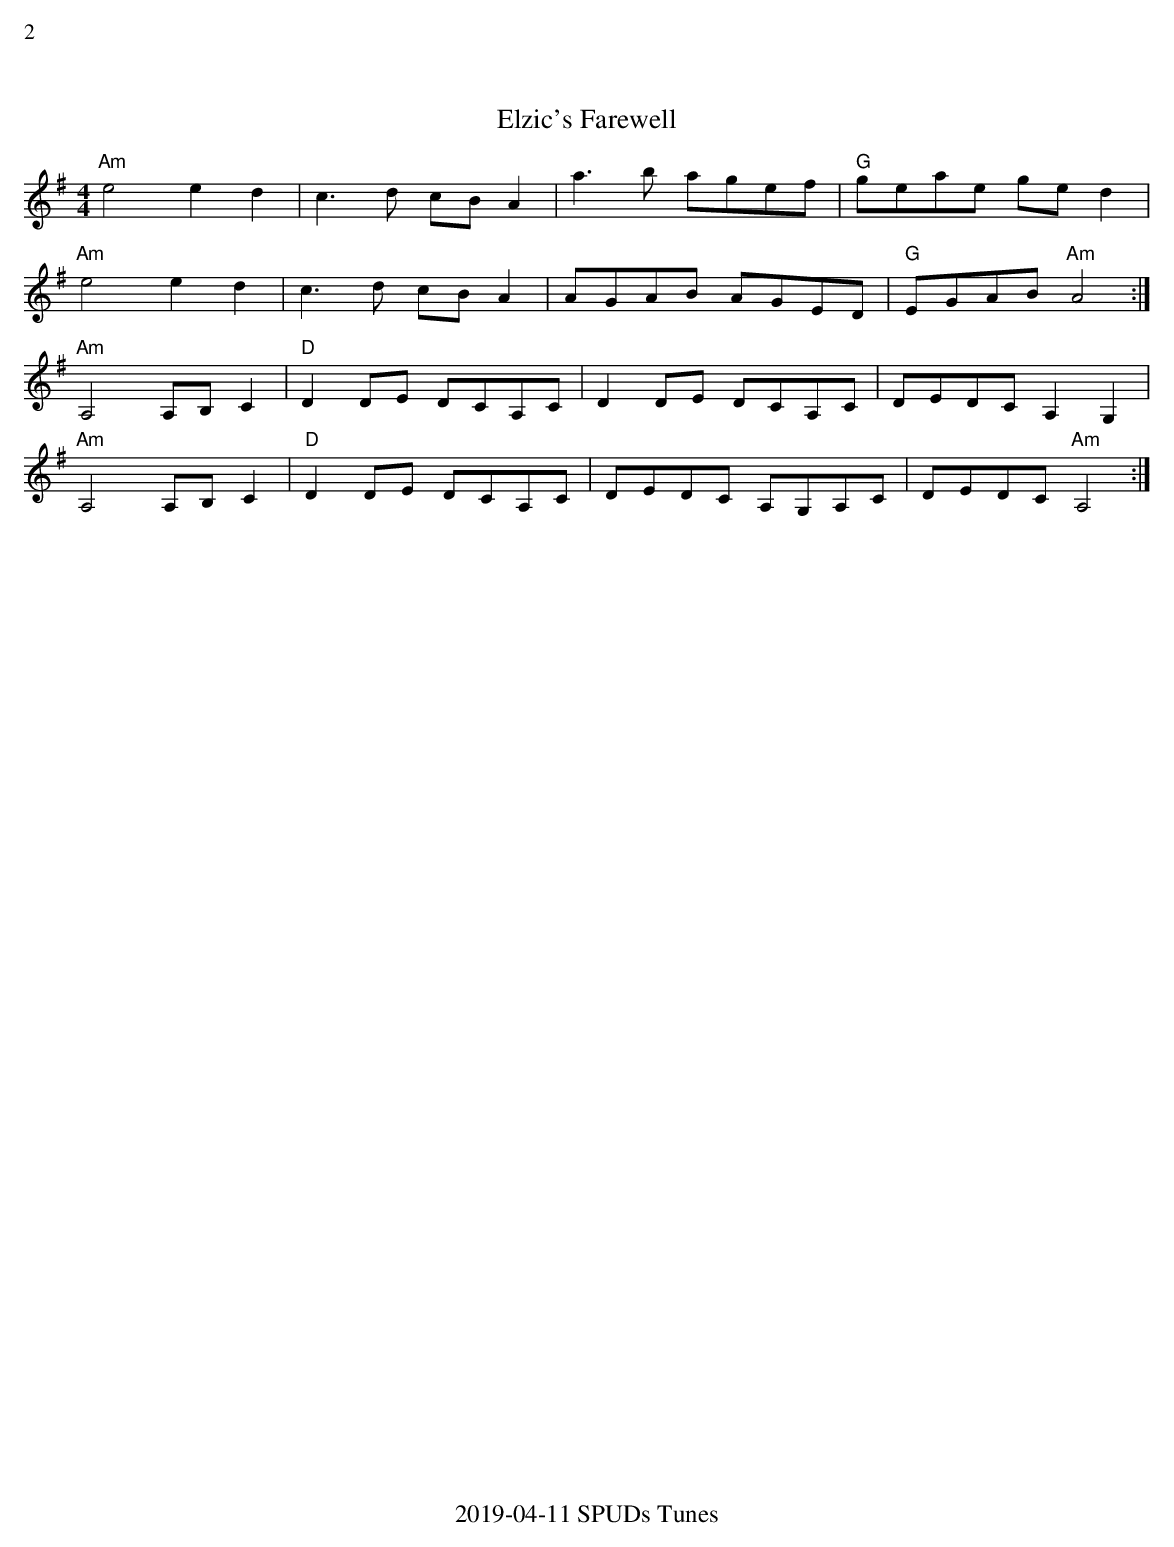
X:1
%%text 2
M:4/4
T:Elzic's Farewell
K:Ador
"Am"e4e2d2|c3d cBA2 |a3b agef|"G"geae ged2 |
"Am"e4e2d2|c3d cBA2 | AGAB AGED|"G"EGAB"Am"A4 :|
"Am"A,4 A,B, C2 |"D" D2 DE DCA,C | D2 DE DCA,C | DEDC A,2 G,2|
"Am"A,4 A,B, C2 |"D" D2 DE DCA,C | DEDC A,G,A,C | DEDC"Am" A,4:|
